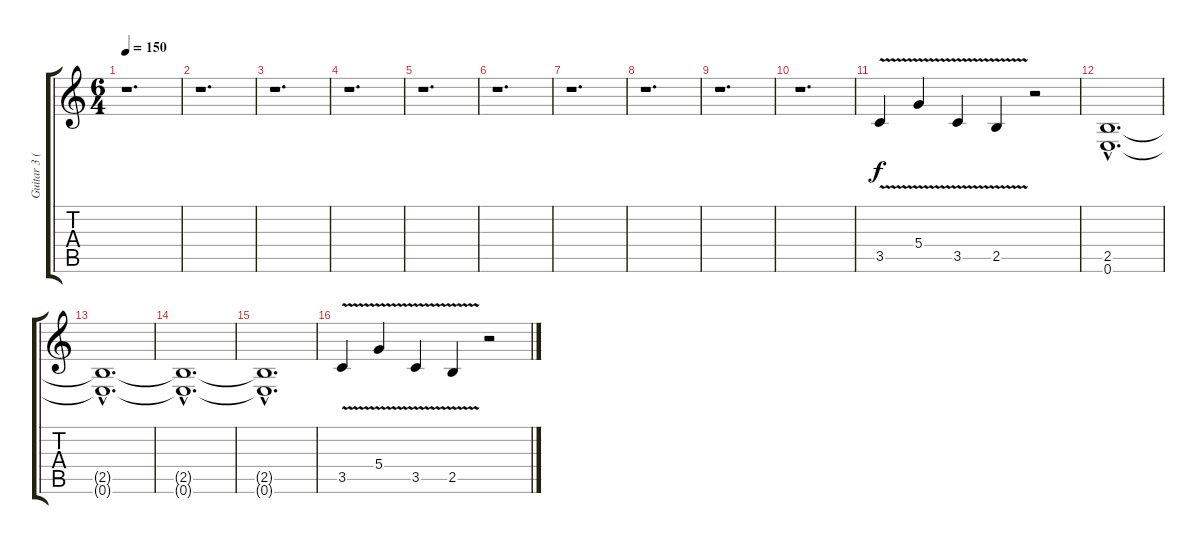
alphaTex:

\track ("Guitar 3 (Fill guitar)" "Guitar 3 (") {instrument overdrivenguitar}
\staff {score tabs}
\tuning (E4 B3 G3 D3 A2 E2) {hide}
\ts (6 4)
\tempo 150
\clef g2
\ks c
r.1{d dy f} |
r.1{d} |
r.1{d} |
r.1{d} |
r.1{d} |
r.1{d} |
r.1{d} |
r.1{d} |
r.1{d} |
r.1{d} |
3.5{v}.4{volume 13} 5.4{v}.4 3.5{v}.4 2.5{v}.4 r.2 |
(2.5{hac} 0.6{hac}).1{d} |
(2.5{hac t} 0.6{hac t}).1{d} |
(2.5{hac t} 0.6{hac t}).1{d volume 0} |
(2.5{hac t} 0.6{hac t}).1{d} |
3.5{v}.4{volume 13} 5.4{v}.4 3.5{v}.4 2.5{v}.4 r.2
